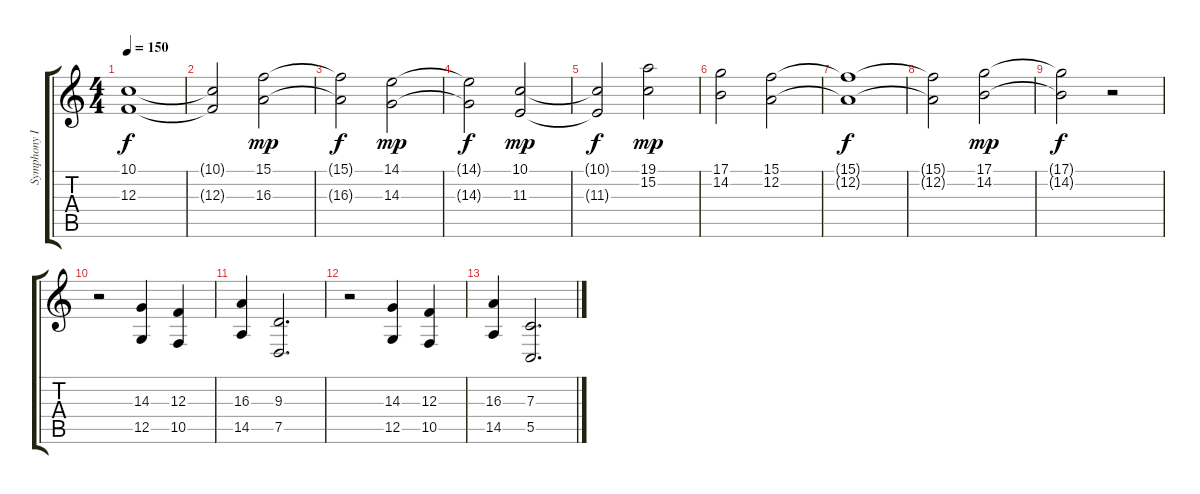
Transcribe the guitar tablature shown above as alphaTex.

\track ("Symphony I" "Symphony I") {instrument violin}
\staff {score tabs}
\tuning (D4 A3 F3 C3 G2 C2) {hide}
\ts (4 4)
\tempo 150
\clef g2
\ks c
(10.1{t} 12.3{t}).1{dy f} |
(10.1{t} 12.3{t}).2 (15.1 16.3).2{dy mp} |
(15.1{t} 16.3{t}).2{dy f} (14.1 14.3).2{dy mp} |
(14.1{t} 14.3{t}).2{dy f} (10.1 11.3).2{dy mp} |
(10.1{t} 11.3{t}).2{dy f} (19.1 15.2).2{dy mp} |
(17.1 14.2).2 (15.1 12.2).2 |
(15.1{t} 12.2{t}).1{dy f} |
(15.1{t} 12.2{t}).2 (17.1 14.2).2{dy mp} |
(17.1{t} 14.2{t}).2{dy f} r.2 |
r.2 (14.3 12.5).4{volume 14} (12.3 10.5).4 |
(16.3 14.5).4 (9.3 7.5).2{d} |
r.2 (14.3 12.5).4{volume 14} (12.3 10.5).4 |
(16.3 14.5).4 (7.3 5.5).2{d}
